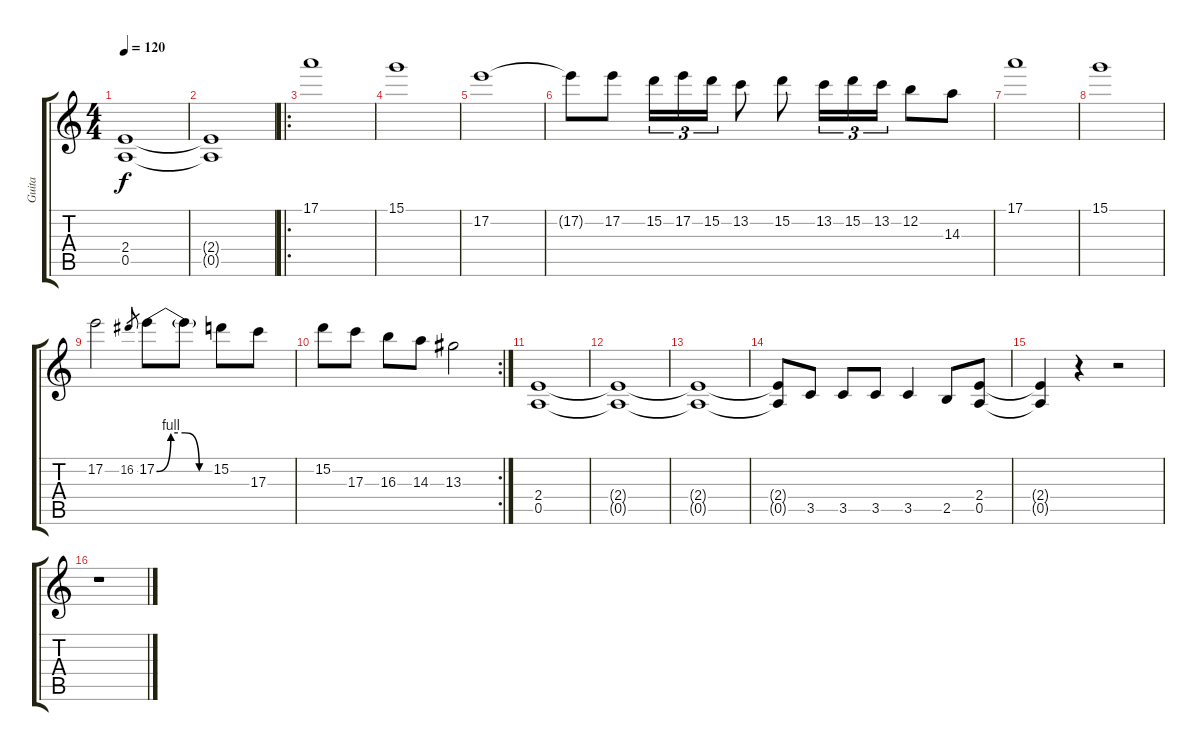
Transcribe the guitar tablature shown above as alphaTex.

\track ("Guita" "Guita") {instrument distortionguitar}
\staff {score tabs}
\tuning (E4 B3 G3 D3 A2 E2) {hide}
\ts (4 4)
\tempo 120
\clef g2
\ks c
(2.4 0.5).1{dy f instrument distortionguitar} |
(2.4{t} 0.5{t}).1 |
\ro
17.1.1 |
15.1.1 |
17.2.1 |
17.2{t}.8 17.2.8 15.2.16{tu (3 2)} 17.2.16{tu (3 2)} 15.2.16{tu (3 2)} 13.2.8 15.2.8 13.2.16{tu (3 2)} 15.2.16{tu (3 2)} 13.2.16{tu (3 2)} 12.2.8 14.3.8 |
17.1.1 |
15.1.1 |
17.2.2 16.2.8{gr} 17.2{be (custom 0 0 15 4 30 4 45 0 60 0)}.8 17.2{t}.8 15.2.8 17.3.8 |
\rc 2
15.2.8 17.3.8 16.3.8 14.3.8 13.3.2 |
(2.4 0.5).1 |
(2.4{t} 0.5{t}).1 |
(2.4{t} 0.5{t}).1 |
(2.4{t} 0.5{t}).8 3.5.8 3.5.8 3.5.8 3.5.4 2.5.8 (2.4 0.5).8 |
(2.4{t} 0.5{t}).4 r.4 r.2 |
r.1
